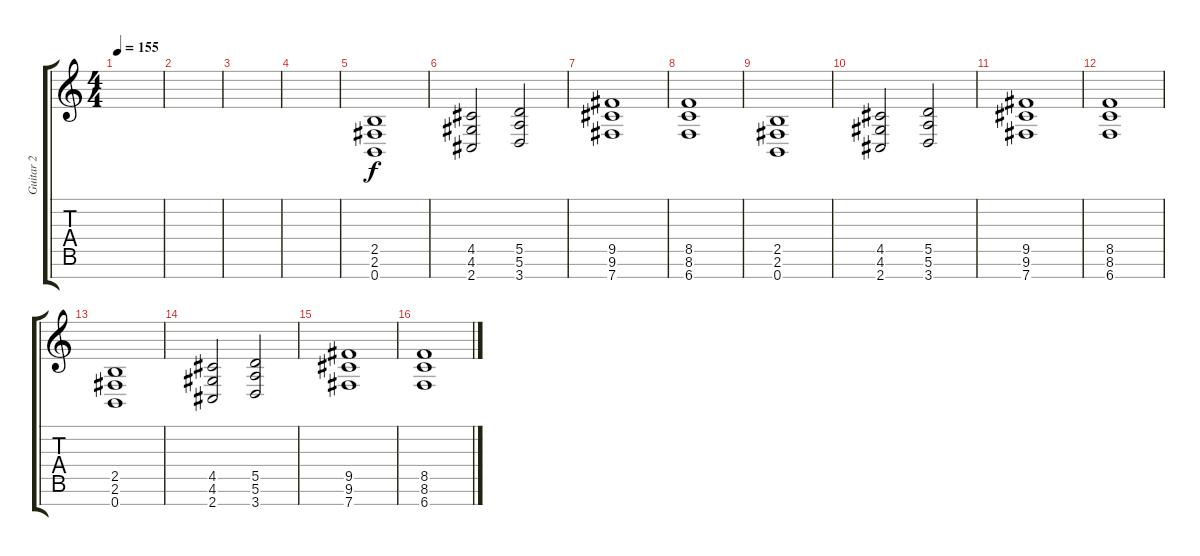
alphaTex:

\track ("Guitar 2" "Guitar 2") {instrument distortionguitar}
\staff {score tabs}
\tuning (E4 B3 G3 D3 A2 E2 B1) {hide}
\ts (4 4)
\tempo 155
\clef g2
\ks c
|
|
|
|
(2.5 2.6 0.7).1 |
(4.5 4.6 2.7).2 (5.5 5.6 3.7).2 |
(9.5 9.6 7.7).1 |
(8.5 8.6 6.7).1 |
(2.5 2.6 0.7).1 |
(4.5 4.6 2.7).2 (5.5 5.6 3.7).2 |
(9.5 9.6 7.7).1 |
(8.5 8.6 6.7).1 |
(2.5 2.6 0.7).1 |
(4.5 4.6 2.7).2 (5.5 5.6 3.7).2 |
(9.5 9.6 7.7).1 |
(8.5 8.6 6.7).1
